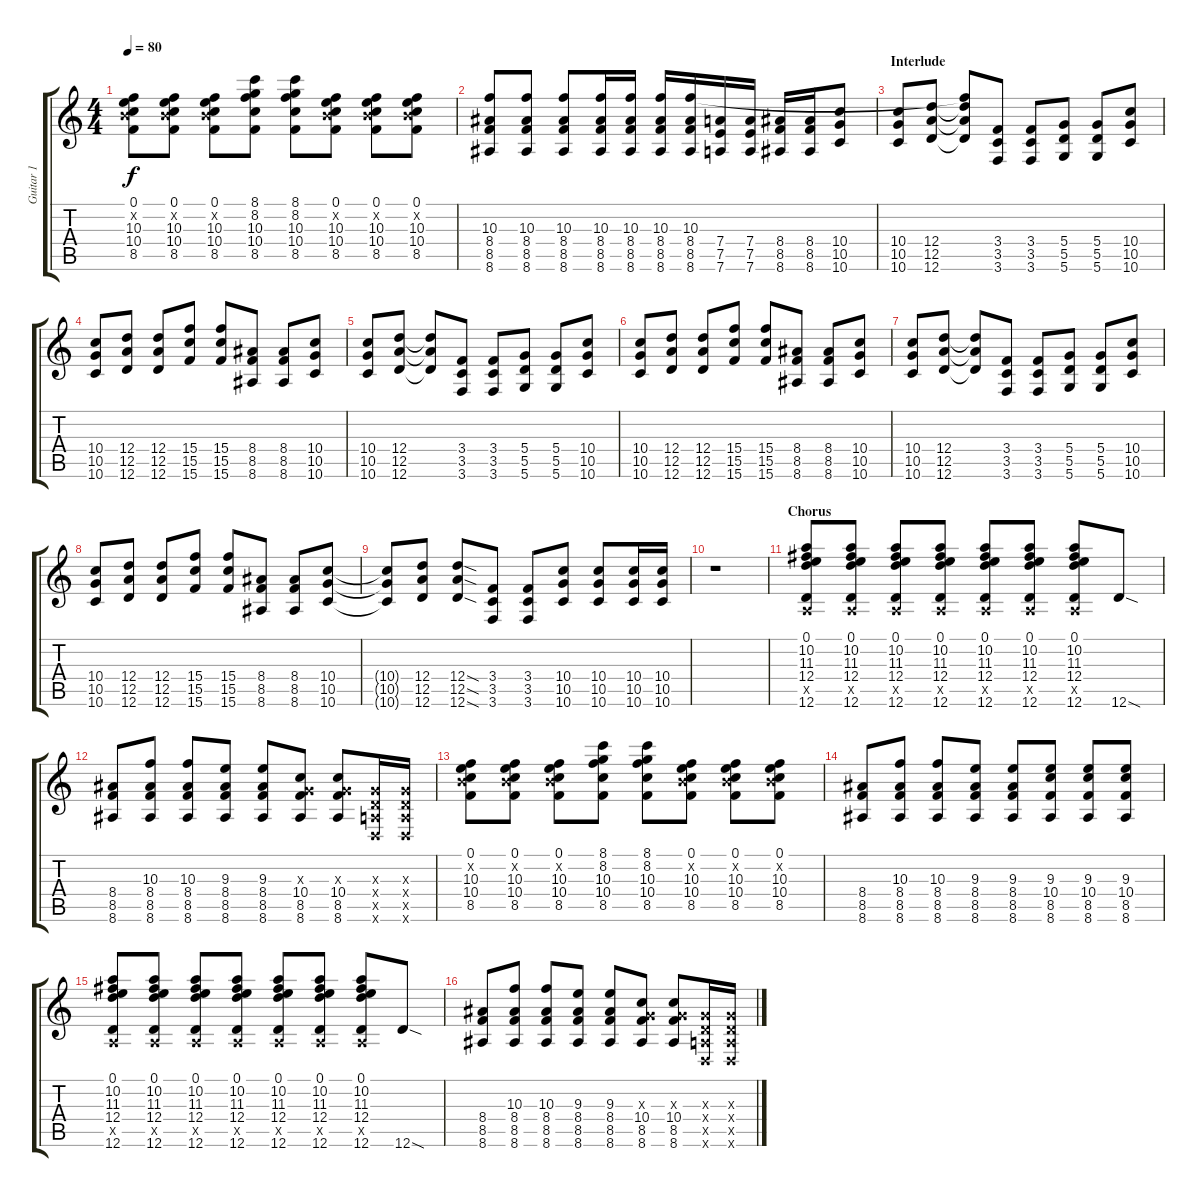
\track ("Guitar 1" "Guitar 1") {instrument distortionguitar}
\staff {score tabs}
\tuning (E4 B3 G3 D3 A2 D2) {hide}
\ts (4 4)
\tempo 80
\clef g2
\ks c
(0.1 0.2{x} 10.3 10.4 8.5).8{dy f} (0.1 0.2{x} 10.3 10.4 8.5).8 (0.1 0.2{x} 10.3 10.4 8.5).8 (8.1 8.2 10.3 10.4 8.5).8 (8.1 8.2 10.3 10.4 8.5).8 (0.1 0.2{x} 10.3 10.4 8.5).8 (0.1 0.2{x} 10.3 10.4 8.5).8 (0.1 0.2{x} 10.3 10.4 8.5).8 |
(10.3 8.4 8.5 8.6).8 (10.3 8.4 8.5 8.6).8 (10.3 8.4 8.5 8.6).8 (10.3 8.4 8.5 8.6).16 (10.3 8.4 8.5 8.6).16 (10.3 8.4 8.5 8.6).16 (10.3 8.4 8.5 8.6).16 (7.4 7.5 7.6).16 (7.4 7.5 7.6).16 (8.4 8.5 8.6).16 (8.4 8.5 8.6).16 (10.4 10.5 10.6).8 |
\section ("" "Interlude")
(10.4 10.5 10.6).8 (12.4 12.5 12.6).8 (10.3{t} 12.4{t} 12.5{t} 12.6{t}).8 (3.4 3.5 3.6).8 (3.4 3.5 3.6).8 (5.4 5.5 5.6).8 (5.4 5.5 5.6).8 (10.4 10.5 10.6).8 |
(10.4 10.5 10.6).8 (12.4 12.5 12.6).8 (12.4 12.5 12.6).8 (15.4 15.5 15.6).8 (15.4 15.5 15.6).8 (8.4 8.5 8.6).8 (8.4 8.5 8.6).8 (10.4 10.5 10.6).8 |
(10.4 10.5 10.6).8 (12.4 12.5 12.6).8 (12.4{t} 12.5{t} 12.6{t}).8 (3.4 3.5 3.6).8 (3.4 3.5 3.6).8 (5.4 5.5 5.6).8 (5.4 5.5 5.6).8 (10.4 10.5 10.6).8 |
(10.4 10.5 10.6).8 (12.4 12.5 12.6).8 (12.4 12.5 12.6).8 (15.4 15.5 15.6).8 (15.4 15.5 15.6).8 (8.4 8.5 8.6).8 (8.4 8.5 8.6).8 (10.4 10.5 10.6).8 |
(10.4 10.5 10.6).8 (12.4 12.5 12.6).8 (12.4{t} 12.5{t} 12.6{t}).8 (3.4 3.5 3.6).8 (3.4 3.5 3.6).8 (5.4 5.5 5.6).8 (5.4 5.5 5.6).8 (10.4 10.5 10.6).8 |
(10.4 10.5 10.6).8 (12.4 12.5 12.6).8 (12.4 12.5 12.6).8 (15.4 15.5 15.6).8 (15.4 15.5 15.6).8 (8.4 8.5 8.6).8 (8.4 8.5 8.6).8 (10.4 10.5 10.6).8 |
(10.4{t} 10.5{t} 10.6{t}).8 (12.4 12.5 12.6).8 (12.4{sod} 12.5{sod} 12.6{sod}).8 (3.4 3.5 3.6).8 (3.4 3.5 3.6).8 (10.4 10.5 10.6).8 (10.4 10.5 10.6).8 (10.4 10.5 10.6).16 (10.4 10.5 10.6).16 |
r.1 |
\section ("" "Chorus")
(0.1 10.2 11.3 12.4 0.5{x} 12.6).8 (0.1 10.2 11.3 12.4 0.5{x} 12.6).8 (0.1 10.2 11.3 12.4 0.5{x} 12.6).8 (0.1 10.2 11.3 12.4 0.5{x} 12.6).8 (0.1 10.2 11.3 12.4 0.5{x} 12.6).8 (0.1 10.2 11.3 12.4 0.5{x} 12.6).8 (0.1 10.2 11.3 12.4 0.5{x} 12.6).8 12.6{sod}.8 |
(8.4 8.5 8.6).8 (10.3 8.4 8.5 8.6).8 (10.3 8.4 8.5 8.6).8 (9.3 8.4 8.5 8.6).8 (9.3 8.4 8.5 8.6).8 (0.3{x} 10.4 8.5 8.6).8 (0.3{x} 10.4 8.5 8.6).8 (0.3{x} 0.4{x} 0.5{x} 0.6{x}).16 (0.3{x} 0.4{x} 0.5{x} 0.6{x}).16 |
(0.1 0.2{x} 10.3 10.4 8.5).8 (0.1 0.2{x} 10.3 10.4 8.5).8 (0.1 0.2{x} 10.3 10.4 8.5).8 (8.1 8.2 10.3 10.4 8.5).8 (8.1 8.2 10.3 10.4 8.5).8 (0.1 0.2{x} 10.3 10.4 8.5).8 (0.1 0.2{x} 10.3 10.4 8.5).8 (0.1 0.2{x} 10.3 10.4 8.5).8 |
(8.4 8.5 8.6).8 (10.3 8.4 8.5 8.6).8 (10.3 8.4 8.5 8.6).8 (9.3 8.4 8.5 8.6).8 (9.3 8.4 8.5 8.6).8 (9.3 10.4 8.5 8.6).8 (9.3 10.4 8.5 8.6).8 (9.3 10.4 8.5 8.6).8 |
(0.1 10.2 11.3 12.4 0.5{x} 12.6).8 (0.1 10.2 11.3 12.4 0.5{x} 12.6).8 (0.1 10.2 11.3 12.4 0.5{x} 12.6).8 (0.1 10.2 11.3 12.4 0.5{x} 12.6).8 (0.1 10.2 11.3 12.4 0.5{x} 12.6).8 (0.1 10.2 11.3 12.4 0.5{x} 12.6).8 (0.1 10.2 11.3 12.4 0.5{x} 12.6).8 12.6{sod}.8 |
(8.4 8.5 8.6).8 (10.3 8.4 8.5 8.6).8 (10.3 8.4 8.5 8.6).8 (9.3 8.4 8.5 8.6).8 (9.3 8.4 8.5 8.6).8 (0.3{x} 10.4 8.5 8.6).8 (0.3{x} 10.4 8.5 8.6).8 (0.3{x} 0.4{x} 0.5{x} 0.6{x}).16 (0.3{x} 0.4{x} 0.5{x} 0.6{x}).16
